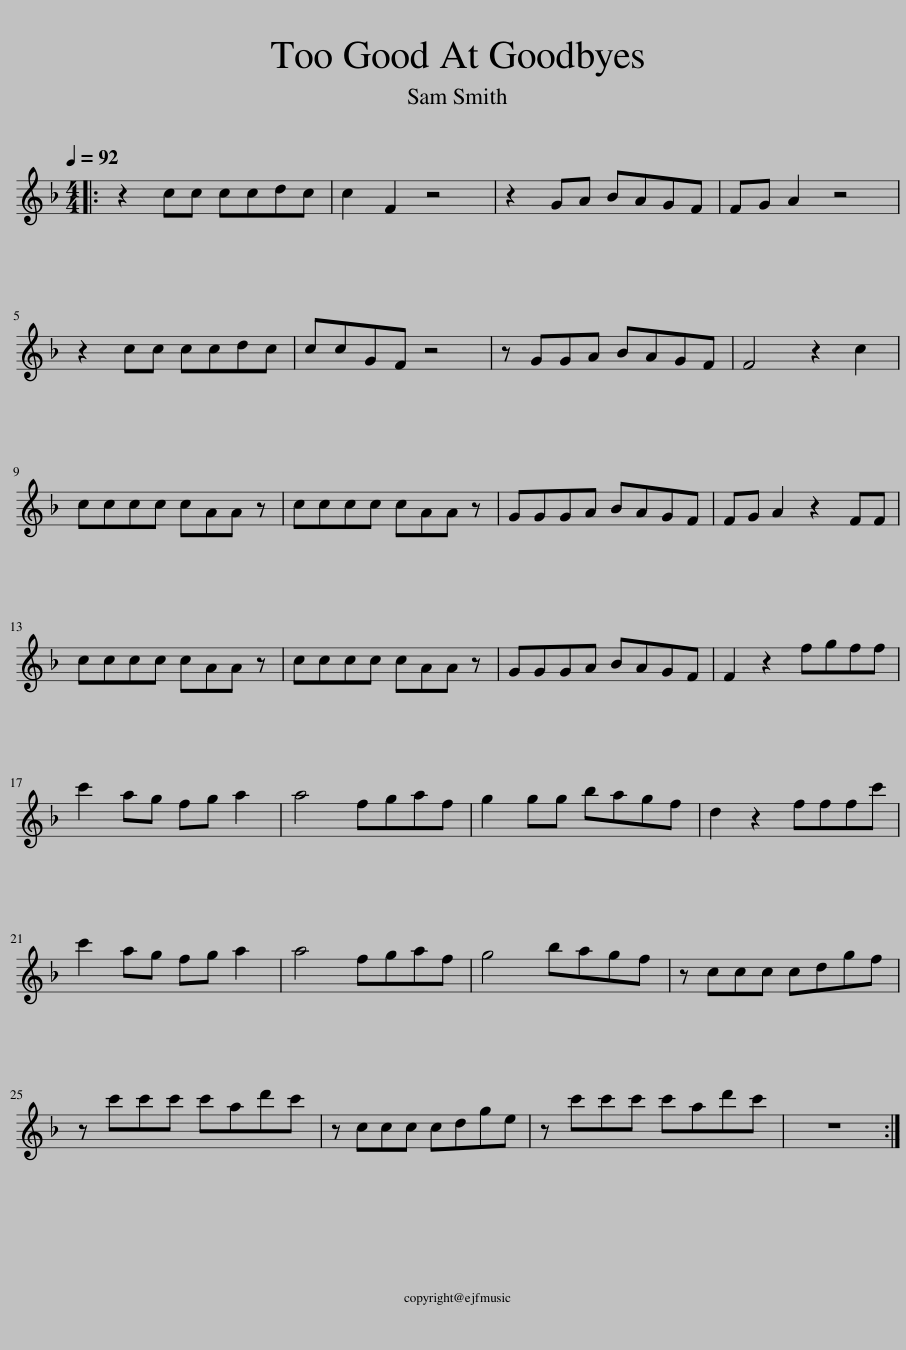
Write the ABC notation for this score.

X:1
L:1/8
Q:1/4=92
M:4/4
I:linebreak $
K:F
V:1 treble
V:1
|: z2 cc ccdc | c2 F2 z4 | z2 GA BAGF | FG A2 z4 |$ z2 cc ccdc | %5
 ccGF z4 | z GGA BAGF | F4 z2 c2 |$ cccc cAA z | cccc cAA z | %10
 GGGA BAGF | FG A2 z2 FF |$ cccc cAA z | cccc cAA z | GGGA BAGF | %15
 F2 z2 fgff |$ c'2 ag fg a2 | a4 fgaf | g2 gg bagf | d2 z2 fffc' |$ %20
 c'2 ag fg a2 | a4 fgaf | g4 bagf | z ccc cdgf |$ z c'c'c' c'ad'c' | %25
 z ccc cdge | z c'c'c' c'ad'c' | z8 :| %28
